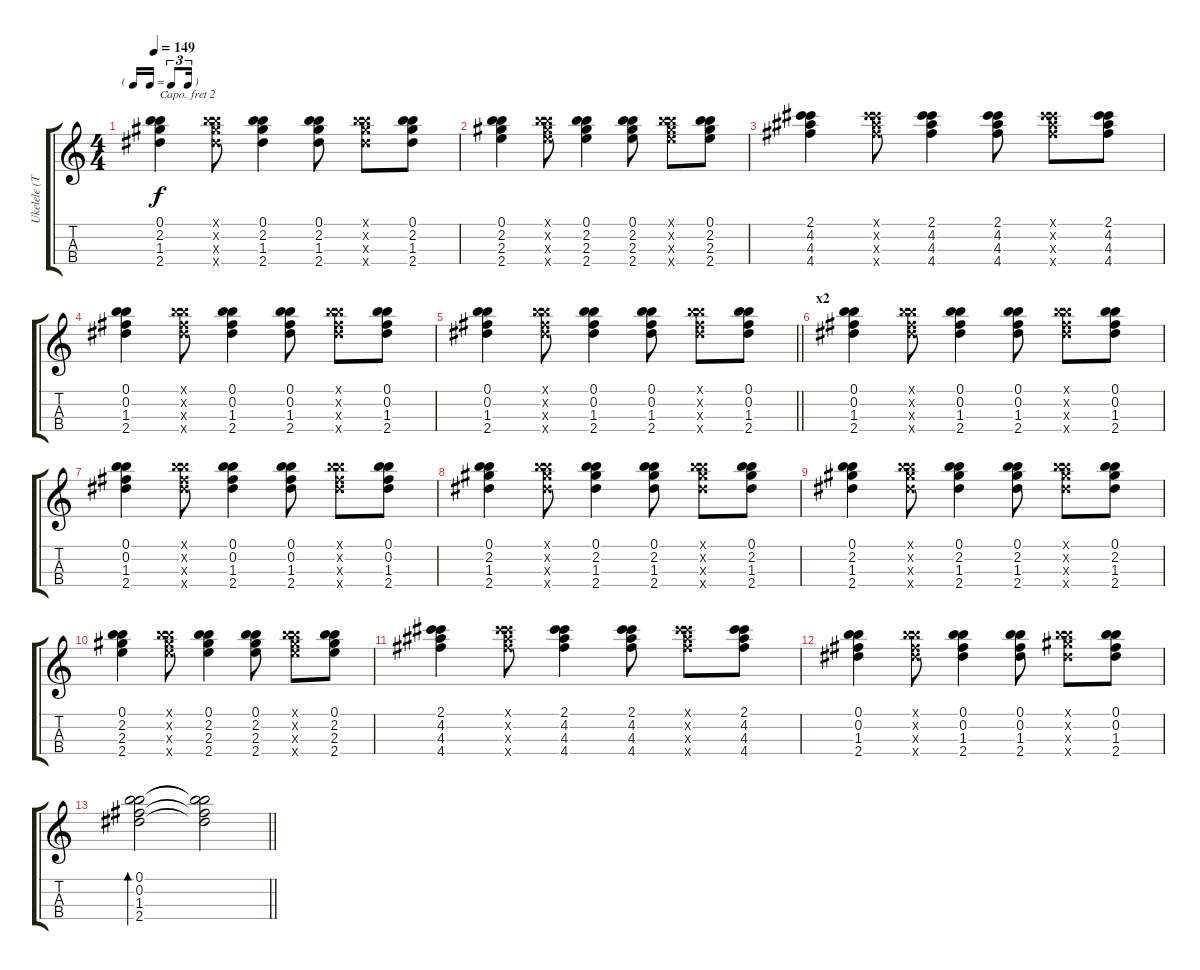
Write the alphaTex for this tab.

\track ("Ukelele (Tom)" "Ukelele (T") {instrument acousticguitarnylon}
\staff {score tabs}
\capo 2
\tuning (A4 E4 C4 G4) {hide}
\ts (4 4)
\tf triplet16th
\tempo 149
\clef g2
\ks c
(0.1 2.2 1.3 2.4).4{dy f} (0.1{x} 2.2{x} 1.3{x} 2.4{x}).8 (0.1 2.2 1.3 2.4).4 (0.1 2.2 1.3 2.4).8 (0.1{x} 2.2{x} 1.3{x} 2.4{x}).8 (0.1 2.2 1.3 2.4).8 |
(0.1 2.2 2.3 2.4).4 (0.1{x} 2.2{x} 2.3{x} 2.4{x}).8 (0.1 2.2 2.3 2.4).4 (0.1 2.2 2.3 2.4).8 (0.1{x} 2.2{x} 2.3{x} 2.4{x}).8 (0.1 2.2 2.3 2.4).8 |
(2.1 4.2 4.3 4.4).4 (2.1{x} 4.2{x} 4.3{x} 4.4{x}).8 (2.1 4.2 4.3 4.4).4 (2.1 4.2 4.3 4.4).8 (2.1{x} 4.2{x} 4.3{x} 4.4{x}).8 (2.1 4.2 4.3 4.4).8 |
(0.1 0.2 1.3 2.4).4 (0.1{x} 0.2{x} 1.3{x} 2.4{x}).8 (0.1 0.2 1.3 2.4).4 (0.1 0.2 1.3 2.4).8 (0.1{x} 0.2{x} 1.3{x} 2.4{x}).8 (0.1 0.2 1.3 2.4).8 |
\barLineRight lightlight
(0.1 0.2 1.3 2.4).4 (0.1{x} 0.2{x} 1.3{x} 2.4{x}).8 (0.1 0.2 1.3 2.4).4 (0.1 0.2 1.3 2.4).8 (0.1{x} 0.2{x} 1.3{x} 2.4{x}).8 (0.1 0.2 1.3 2.4).8 |
\section ("" "x2")
(0.1 0.2 1.3 2.4).4 (0.1{x} 0.2{x} 1.3{x} 2.4{x}).8 (0.1 0.2 1.3 2.4).4 (0.1 0.2 1.3 2.4).8 (0.1{x} 0.2{x} 1.3{x} 2.4{x}).8 (0.1 0.2 1.3 2.4).8 |
(0.1 0.2 1.3 2.4).4 (0.1{x} 0.2{x} 1.3{x} 2.4{x}).8 (0.1 0.2 1.3 2.4).4 (0.1 0.2 1.3 2.4).8 (0.1{x} 0.2{x} 1.3{x} 2.4{x}).8 (0.1 0.2 1.3 2.4).8 |
(0.1 2.2 1.3 2.4).4 (0.1{x} 2.2{x} 1.3{x} 2.4{x}).8 (0.1 2.2 1.3 2.4).4 (0.1 2.2 1.3 2.4).8 (0.1{x} 2.2{x} 1.3{x} 2.4{x}).8 (0.1 2.2 1.3 2.4).8 |
(0.1 2.2 1.3 2.4).4 (0.1{x} 2.2{x} 1.3{x} 2.4{x}).8 (0.1 2.2 1.3 2.4).4 (0.1 2.2 1.3 2.4).8 (0.1{x} 2.2{x} 1.3{x} 2.4{x}).8 (0.1 2.2 1.3 2.4).8 |
(0.1 2.2 2.3 2.4).4 (0.1{x} 2.2{x} 2.3{x} 2.4{x}).8 (0.1 2.2 2.3 2.4).4 (0.1 2.2 2.3 2.4).8 (0.1{x} 2.2{x} 2.3{x} 2.4{x}).8 (0.1 2.2 2.3 2.4).8 |
(2.1 4.2 4.3 4.4).4 (2.1{x} 4.2{x} 4.3{x} 4.4{x}).8 (2.1 4.2 4.3 4.4).4 (2.1 4.2 4.3 4.4).8 (2.1{x} 4.2{x} 4.3{x} 4.4{x}).8 (2.1 4.2 4.3 4.4).8 |
(0.1 0.2 1.3 2.4).4 (0.1{x} 0.2{x} 1.3{x} 2.4{x}).8 (0.1 0.2 1.3 2.4).4 (0.1 0.2 1.3 2.4).8 (0.1{x} 2.2{x} 1.3{x} 2.4{x}).8 (0.1 0.2 1.3 2.4).8 |
\barLineRight lightlight
(0.1 0.2 1.3 2.4).2{bd 240} (0.1{t} 0.2{t} 1.3{t} 2.4{t}).2
